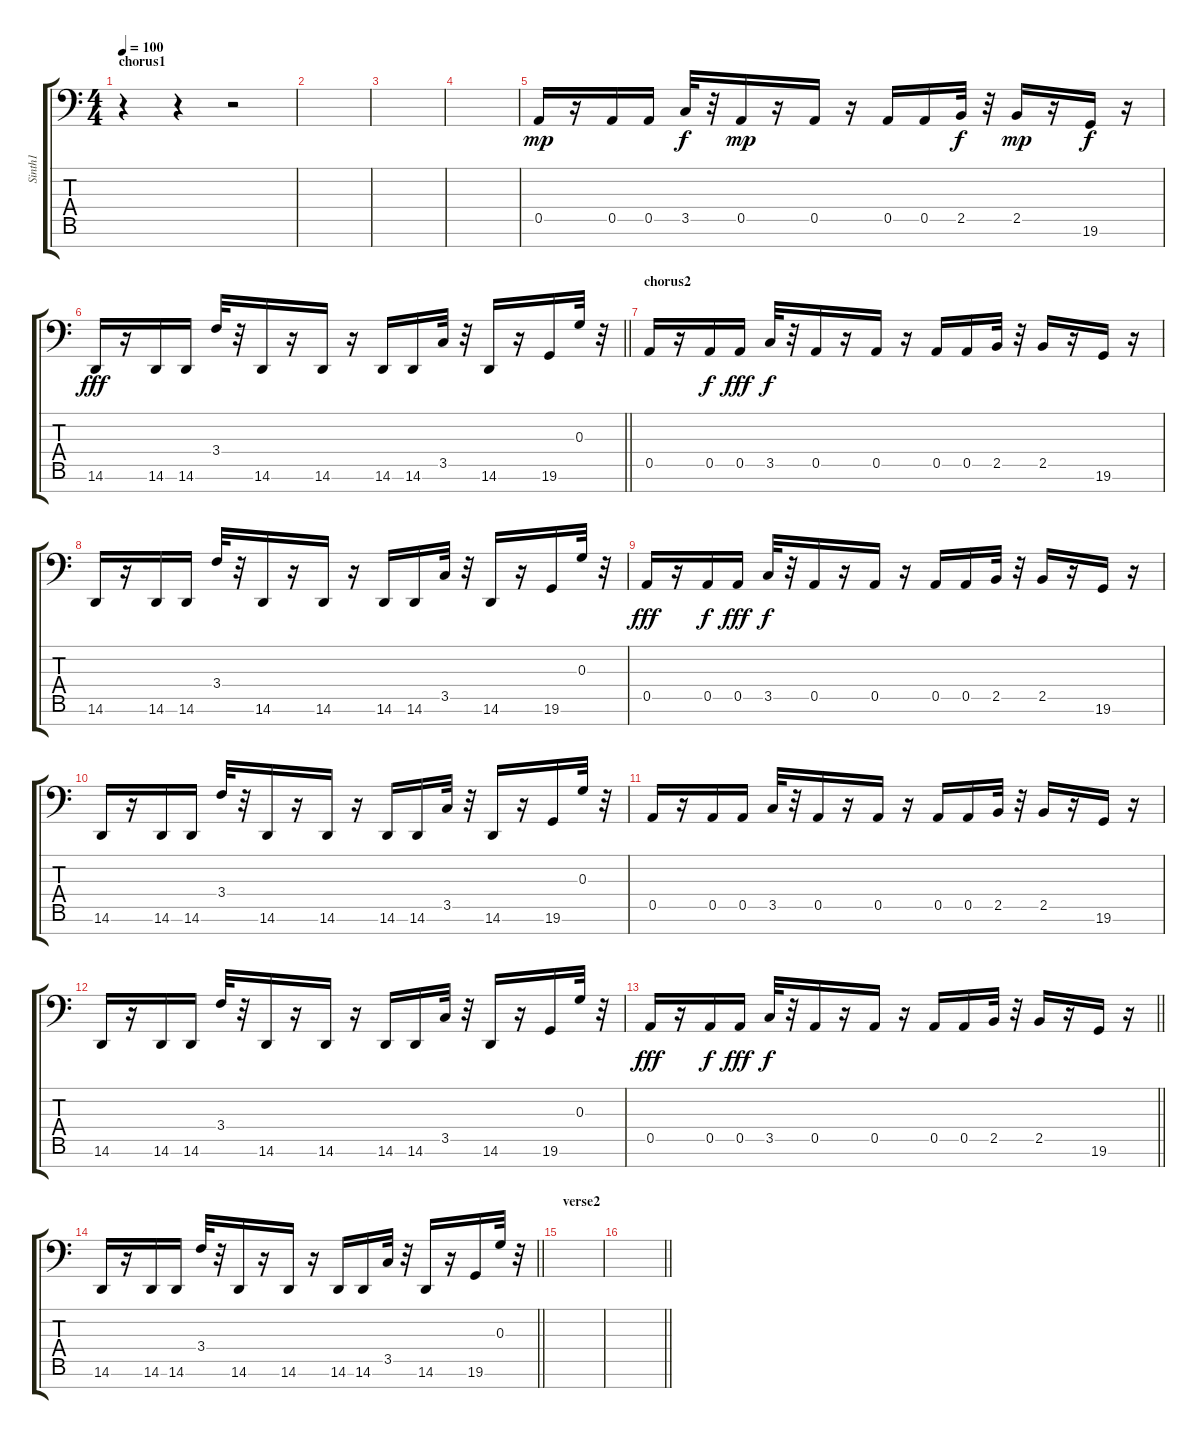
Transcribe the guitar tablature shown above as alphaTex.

\track ("Sinth1" "Sinth1") {instrument lead1square}
\staff {score tabs}
\tuning (E4 B3 G3 D3 A2 C1 C-1) {hide}
\ts (4 4)
\section ("" "chorus1")
\tempo 100
\clef f4
\ks c
r.4{dy ff} r.4 r.2 |
|
|
|
0.5.16{dy mp} r.16 0.5.16 0.5.16 3.5.32{dy f} r.32 0.5.16{dy mp} r.16 0.5.16 r.16 0.5.16 0.5.16 2.5.32{dy f} r.32 2.5.16{dy mp} r.16 19.6.16{dy f} r.16 |
\barLineRight lightlight
14.6.16{dy fff} r.16 14.6.16 14.6.16 3.4.32 r.32 14.6.16 r.16 14.6.16 r.16 14.6.16 14.6.16 3.5.32 r.32 14.6.16 r.16 19.6.16 0.3.32 r.32 |
\section ("" "chorus2")
0.5.16 r.16 0.5.16{dy f} 0.5.16{dy fff} 3.5.32{dy f} r.32 0.5.16 r.16 0.5.16 r.16 0.5.16 0.5.16 2.5.32 r.32 2.5.16 r.16 19.6.16 r.16 |
14.6.16 r.16 14.6.16 14.6.16 3.4.32 r.32 14.6.16 r.16 14.6.16 r.16 14.6.16 14.6.16 3.5.32 r.32 14.6.16 r.16 19.6.16 0.3.32 r.32 |
0.5.16{dy fff} r.16 0.5.16{dy f} 0.5.16{dy fff} 3.5.32{dy f} r.32 0.5.16 r.16 0.5.16 r.16 0.5.16 0.5.16 2.5.32 r.32 2.5.16 r.16 19.6.16 r.16 |
14.6.16 r.16 14.6.16 14.6.16 3.4.32 r.32 14.6.16 r.16 14.6.16 r.16 14.6.16 14.6.16 3.5.32 r.32 14.6.16 r.16 19.6.16 0.3.32 r.32 |
0.5.16 r.16 0.5.16 0.5.16 3.5.32 r.32 0.5.16 r.16 0.5.16 r.16 0.5.16 0.5.16 2.5.32 r.32 2.5.16 r.16 19.6.16 r.16 |
14.6.16 r.16 14.6.16 14.6.16 3.4.32 r.32 14.6.16 r.16 14.6.16 r.16 14.6.16 14.6.16 3.5.32 r.32 14.6.16 r.16 19.6.16 0.3.32 r.32 |
\barLineRight lightlight
0.5.16{dy fff} r.16 0.5.16{dy f} 0.5.16{dy fff} 3.5.32{dy f} r.32 0.5.16 r.16 0.5.16 r.16 0.5.16 0.5.16 2.5.32 r.32 2.5.16 r.16 19.6.16 r.16 |
\barLineRight lightlight
14.6.16 r.16 14.6.16 14.6.16 3.4.32 r.32 14.6.16 r.16 14.6.16 r.16 14.6.16 14.6.16 3.5.32 r.32 14.6.16 r.16 19.6.16 0.3.32 r.32 |
\section ("" "verse2")
|
\barLineRight lightlight
